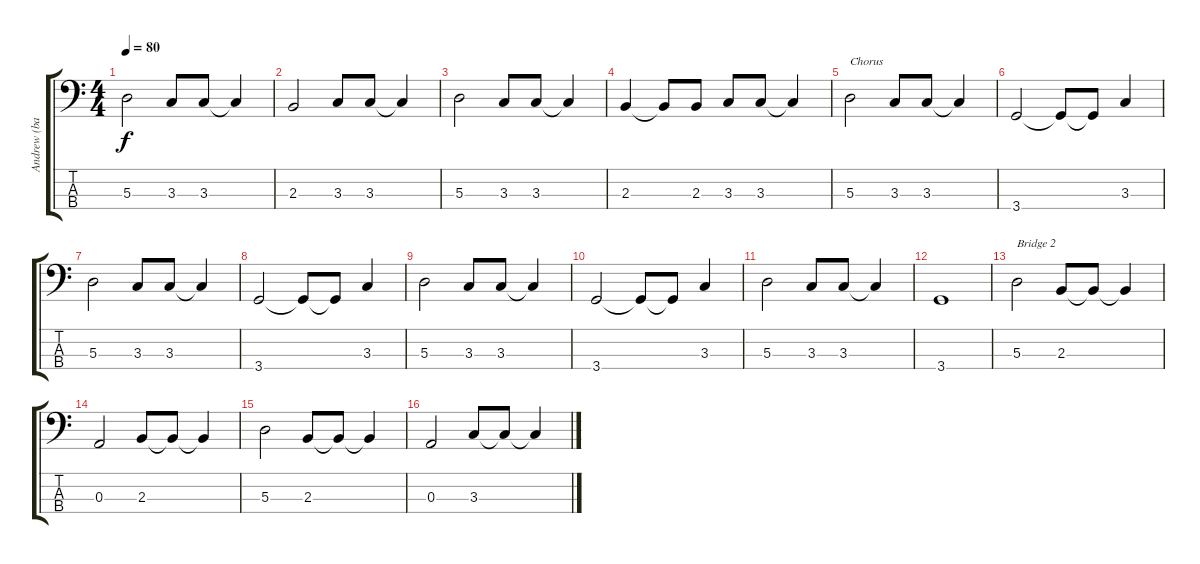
\track ("Andrew (bass)" "Andrew (ba") {instrument electricbassfinger}
\staff {score tabs}
\tuning (G2 D2 A1 E1) {hide}
\ts (4 4)
\tempo 80
\clef f4
\ks c
5.3.2{dy f} 3.3.8 3.3.8 3.3{t}.4 |
2.3.2 3.3.8 3.3.8 3.3{t}.4 |
5.3.2 3.3.8 3.3.8 3.3{t}.4 |
2.3.4 2.3{t}.8 2.3.8 3.3.8 3.3.8 3.3{t}.4 |
5.3.2{txt "Chorus"} 3.3.8 3.3.8 3.3{t}.4 |
3.4.2 3.4{t}.8 3.4{t}.8 3.3.4 |
5.3.2 3.3.8 3.3.8 3.3{t}.4 |
3.4.2 3.4{t}.8 3.4{t}.8 3.3.4 |
5.3.2 3.3.8 3.3.8 3.3{t}.4 |
3.4.2 3.4{t}.8 3.4{t}.8 3.3.4 |
5.3.2 3.3.8 3.3.8 3.3{t}.4 |
3.4.1 |
5.3.2{txt "Bridge 2"} 2.3.8 2.3{t}.8 2.3{t}.4 |
0.3.2 2.3.8 2.3{t}.8 2.3{t}.4 |
5.3.2 2.3.8 2.3{t}.8 2.3{t}.4 |
0.3.2 3.3.8 3.3{t}.8 3.3{t}.4
